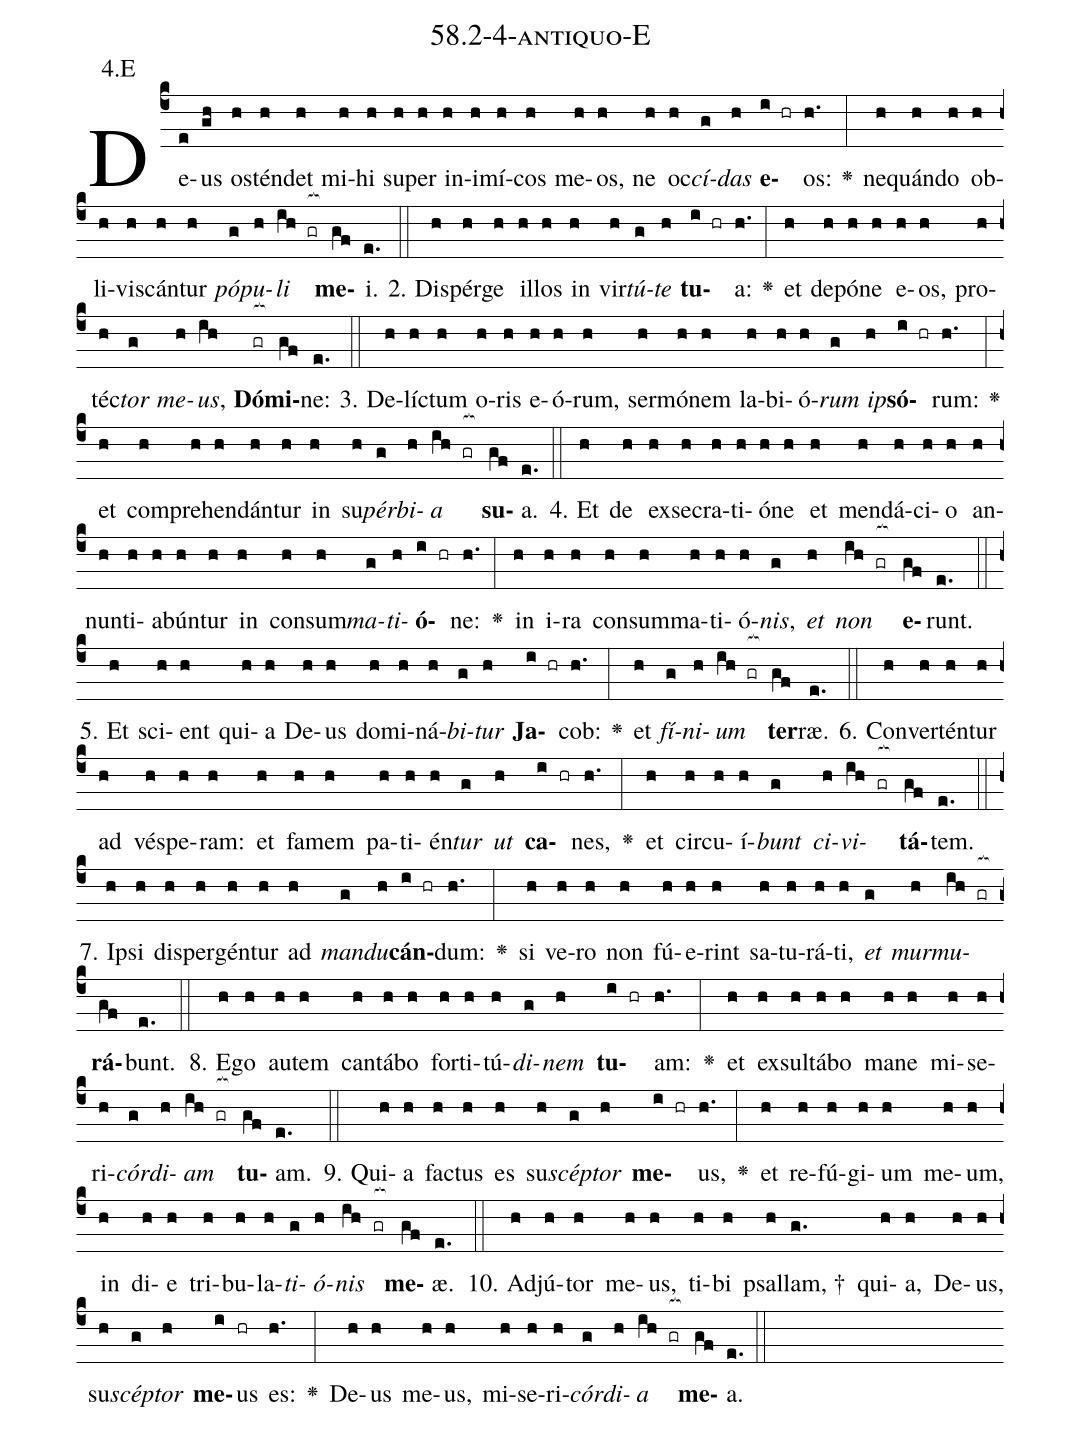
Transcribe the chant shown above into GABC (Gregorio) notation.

name: 58.2-4-antiquo-E;
annotation: 4.E;
%%
(c4)De(e)us(gh) os(h)tén(h)det(h) mi(h)hi(h) su(h)per(h) in(h)i(h)mí(h)cos(h) me(h)os,(h) ne(h) oc(h)<i>cí</i>(g)<i>das</i>(h) <b>e</b>(i hr)os:(h.) <v>\greheightstar</v>(:) ne(h)quán(h)do(h) ob(h)li(h)vis(h)cán(h)tur(h) <i>pó</i>(g)<i>pu</i>(h)<i>li</i>(ih gr[ocb:1{]) <b>me</b>(gf[ocb:0}])i.(e.) (::)
2. Di(h)spér(h)ge(h) il(h)los(h) in(h) vir(h)<i>tú</i>(g)<i>te</i>(h) <b>tu</b>(i hr)a:(h.) <v>\greheightstar</v>(:) et(h) de(h)pó(h)ne(h) e(h)os,(h) pro(h)téc(h)<i>tor</i>(g) <i>me</i>(h)<i>us</i>,(ih) <b>Dó</b>(gr[ocb:1{])<b>mi</b>(gf[ocb:0}])ne:(e.) (::)
3. De(h)líc(h)tum(h) o(h)ris(h) e(h)ó(h)rum,(h) ser(h)mó(h)nem(h) la(h)bi(h)ó(h)<i>rum</i>(g) <i>ip</i>(h)<b>só</b>(i hr)rum:(h.) <v>\greheightstar</v>(:) et(h) com(h)pre(h)hen(h)dán(h)tur(h) in(h) su(h)<i>pér</i>(g)<i>bi</i>(h)<i>a</i>(ih gr[ocb:1{]) <b>su</b>(gf[ocb:0}])a.(e.) (::)
4. Et(h) de(h) ex(h)se(h)cra(h)ti(h)ó(h)ne(h) et(h) men(h)dá(h)ci(h)o(h) an(h)nun(h)ti(h)a(h)bún(h)tur(h) in(h) con(h)sum(h)<i>ma</i>(g)<i>ti</i>(h)<b>ó</b>(i hr)ne:(h.) <v>\greheightstar</v>(:) in(h) i(h)ra(h) con(h)sum(h)ma(h)ti(h)ó(h)<i>nis</i>,(g) <i>et</i>(h) <i>non</i>(ih gr[ocb:1{]) <b>e</b>(gf[ocb:0}])runt.(e.) (::)
5. Et(h) sci(h)ent(h) qui(h)a(h) De(h)us(h) do(h)mi(h)ná(h)<i>bi</i>(g)<i>tur</i>(h) <b>Ja</b>(i hr)cob:(h.) <v>\greheightstar</v>(:) et(h) <i>fí</i>(g)<i>ni</i>(h)<i>um</i>(ih gr[ocb:1{]) <b>ter</b>(gf[ocb:0}])ræ.(e.) (::)
6. Con(h)ver(h)tén(h)tur(h) ad(h) vés(h)pe(h)ram:(h) et(h) fa(h)mem(h) pa(h)ti(h)én(h)<i>tur</i>(g) <i>ut</i>(h) <b>ca</b>(i hr)nes,(h.) <v>\greheightstar</v>(:) et(h) cir(h)cu(h)í(h)<i>bunt</i>(g) <i>ci</i>(h)<i>vi</i>(ih gr[ocb:1{])<b>tá</b>(gf[ocb:0}])tem.(e.) (::)
7. Ip(h)si(h) di(h)sper(h)gén(h)tur(h) ad(h) <i>man</i>(g)<i>du</i>(h)<b>cán</b>(i hr)dum:(h.) <v>\greheightstar</v>(:) si(h) ve(h)ro(h) non(h) fú(h)e(h)rint(h) sa(h)tu(h)rá(h)ti,(h) <i>et</i>(g) <i>mur</i>(h)<i>mu</i>(ih gr[ocb:1{])<b>rá</b>(gf[ocb:0}])bunt.(e.) (::)
8. E(h)go(h) au(h)tem(h) can(h)tá(h)bo(h) for(h)ti(h)tú(h)<i>di</i>(g)<i>nem</i>(h) <b>tu</b>(i hr)am:(h.) <v>\greheightstar</v>(:) et(h) ex(h)sul(h)tá(h)bo(h) ma(h)ne(h) mi(h)se(h)ri(h)<i>cór</i>(g)<i>di</i>(h)<i>am</i>(ih gr[ocb:1{]) <b>tu</b>(gf[ocb:0}])am.(e.) (::)
9. Qui(h)a(h) fac(h)tus(h) es(h) su(h)<i>scép</i>(g)<i>tor</i>(h) <b>me</b>(i hr)us,(h.) <v>\greheightstar</v>(:) et(h) re(h)fú(h)gi(h)um(h) me(h)um,(h) in(h) di(h)e(h) tri(h)bu(h)la(h)<i>ti</i>(g)<i>ó</i>(h)<i>nis</i>(ih gr[ocb:1{]) <b>me</b>(gf[ocb:0}])æ.(e.) (::)
10. Ad(h)jú(h)tor(h) me(h)us,(h) ti(h)bi(h) psal(h)lam, †(g.) qui(h)a,(h) De(h)us,(h) su(h)<i>scép</i>(g)<i>tor</i>(h) <b>me</b>(i)us(hr) es:(h.) <v>\greheightstar</v>(:) De(h)us(h) me(h)us,(h) mi(h)se(h)ri(h)<i>cór</i>(g)<i>di</i>(h)<i>a</i>(ih gr[ocb:1{]) <b>me</b>(gf[ocb:0}])a.(e.) (::)
